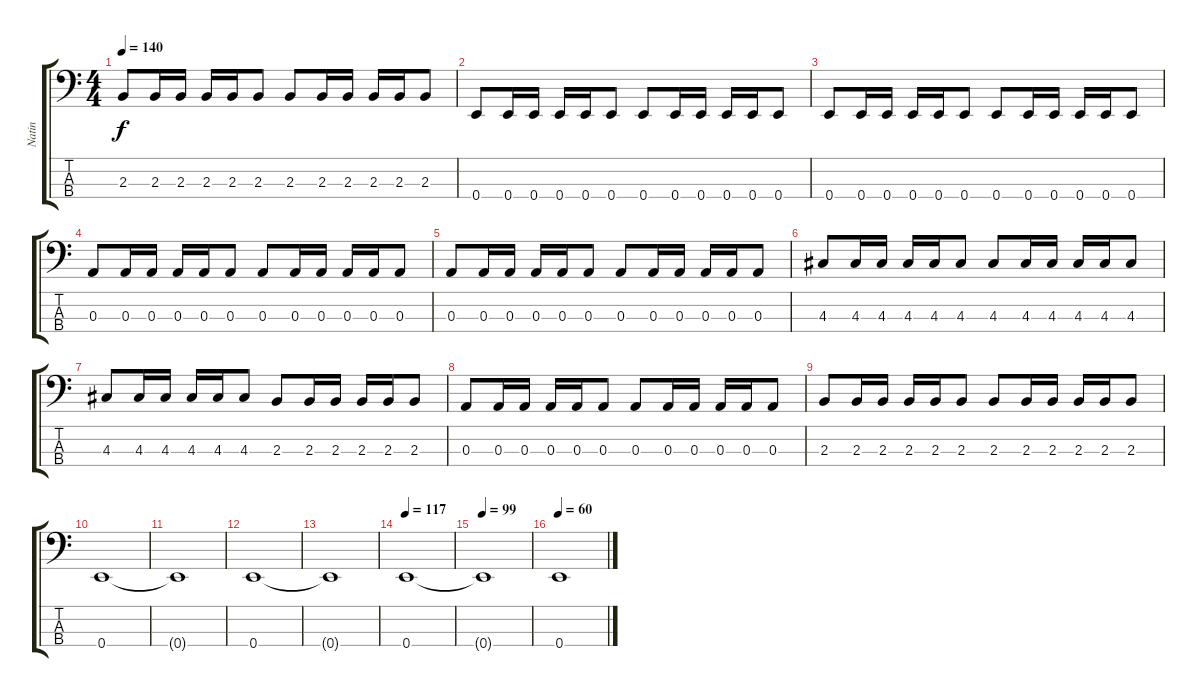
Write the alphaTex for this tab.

\track ("Natin" "Natin") {instrument slapbass2}
\staff {score tabs}
\tuning (G2 D2 A1 E1) {hide}
\ts (4 4)
\tempo 140
\clef f4
\ks c
2.3.8{dy f} 2.3.16 2.3.16 2.3.16 2.3.16 2.3.8 2.3.8 2.3.16 2.3.16 2.3.16 2.3.16 2.3.8 |
0.4.8 0.4.16 0.4.16 0.4.16 0.4.16 0.4.8 0.4.8 0.4.16 0.4.16 0.4.16 0.4.16 0.4.8 |
0.4.8 0.4.16 0.4.16 0.4.16 0.4.16 0.4.8 0.4.8 0.4.16 0.4.16 0.4.16 0.4.16 0.4.8 |
0.3.8 0.3.16 0.3.16 0.3.16 0.3.16 0.3.8 0.3.8 0.3.16 0.3.16 0.3.16 0.3.16 0.3.8 |
0.3.8 0.3.16 0.3.16 0.3.16 0.3.16 0.3.8 0.3.8 0.3.16 0.3.16 0.3.16 0.3.16 0.3.8 |
4.3.8 4.3.16 4.3.16 4.3.16 4.3.16 4.3.8 4.3.8 4.3.16 4.3.16 4.3.16 4.3.16 4.3.8 |
4.3.8 4.3.16 4.3.16 4.3.16 4.3.16 4.3.8 2.3.8 2.3.16 2.3.16 2.3.16 2.3.16 2.3.8 |
0.3.8 0.3.16 0.3.16 0.3.16 0.3.16 0.3.8 0.3.8 0.3.16 0.3.16 0.3.16 0.3.16 0.3.8 |
2.3.8 2.3.16 2.3.16 2.3.16 2.3.16 2.3.8 2.3.8 2.3.16 2.3.16 2.3.16 2.3.16 2.3.8 |
0.4.1 |
0.4{t}.1 |
0.4.1 |
0.4{t}.1 |
\tempo 117
0.4.1 |
\tempo 99
0.4{t}.1 |
\tempo 60
0.4.1
